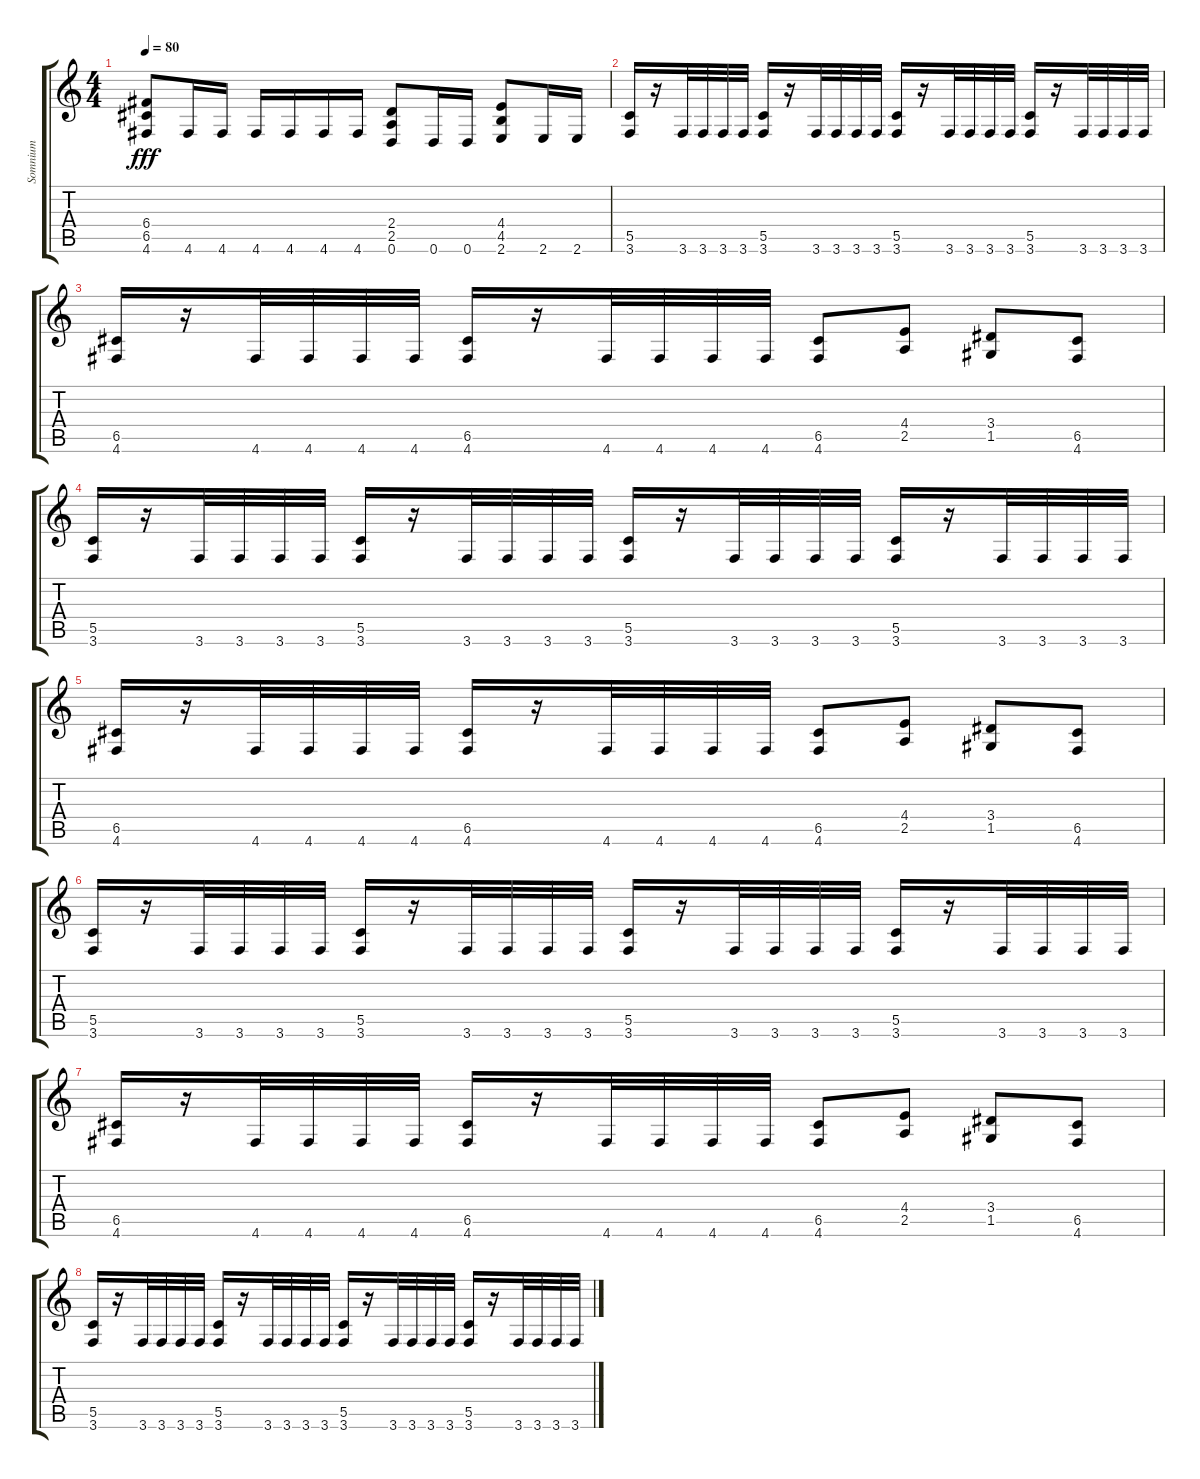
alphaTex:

\track ("Somnium" "Somnium") {instrument distortionguitar}
\staff {score tabs}
\tuning (D4 A3 F3 C3 G2 D2) {hide}
\ts (4 4)
\tempo 80
\clef g2
\ks c
(6.4 6.5 4.6).8{dy fff} 4.6.16 4.6.16 4.6.16 4.6.16 4.6.16 4.6.16 (2.4 2.5 0.6).8 0.6.16 0.6.16 (4.4 4.5 2.6).8 2.6.16 2.6.16 |
(5.5 3.6).16 r.16 3.6.32 3.6.32 3.6.32 3.6.32 (5.5 3.6).16 r.16 3.6.32 3.6.32 3.6.32 3.6.32 (5.5 3.6).16 r.16 3.6.32 3.6.32 3.6.32 3.6.32 (5.5 3.6).16 r.16 3.6.32 3.6.32 3.6.32 3.6.32 |
(6.5 4.6).16 r.16 4.6.32 4.6.32 4.6.32 4.6.32 (6.5 4.6).16 r.16 4.6.32 4.6.32 4.6.32 4.6.32 (6.5 4.6).8 (4.4 2.5).8 (3.4 1.5).8 (6.5 4.6).8 |
(5.5 3.6).16 r.16 3.6.32 3.6.32 3.6.32 3.6.32 (5.5 3.6).16 r.16 3.6.32 3.6.32 3.6.32 3.6.32 (5.5 3.6).16 r.16 3.6.32 3.6.32 3.6.32 3.6.32 (5.5 3.6).16 r.16 3.6.32 3.6.32 3.6.32 3.6.32 |
(6.5 4.6).16 r.16 4.6.32 4.6.32 4.6.32 4.6.32 (6.5 4.6).16 r.16 4.6.32 4.6.32 4.6.32 4.6.32 (6.5 4.6).8 (4.4 2.5).8 (3.4 1.5).8 (6.5 4.6).8 |
(5.5 3.6).16 r.16 3.6.32 3.6.32 3.6.32 3.6.32 (5.5 3.6).16 r.16 3.6.32 3.6.32 3.6.32 3.6.32 (5.5 3.6).16 r.16 3.6.32 3.6.32 3.6.32 3.6.32 (5.5 3.6).16 r.16 3.6.32 3.6.32 3.6.32 3.6.32 |
(6.5 4.6).16 r.16 4.6.32 4.6.32 4.6.32 4.6.32 (6.5 4.6).16 r.16 4.6.32 4.6.32 4.6.32 4.6.32 (6.5 4.6).8 (4.4 2.5).8 (3.4 1.5).8 (6.5 4.6).8 |
(5.5 3.6).16 r.16 3.6.32 3.6.32 3.6.32 3.6.32 (5.5 3.6).16 r.16 3.6.32 3.6.32 3.6.32 3.6.32 (5.5 3.6).16 r.16 3.6.32 3.6.32 3.6.32 3.6.32 (5.5 3.6).16 r.16 3.6.32 3.6.32 3.6.32 3.6.32
